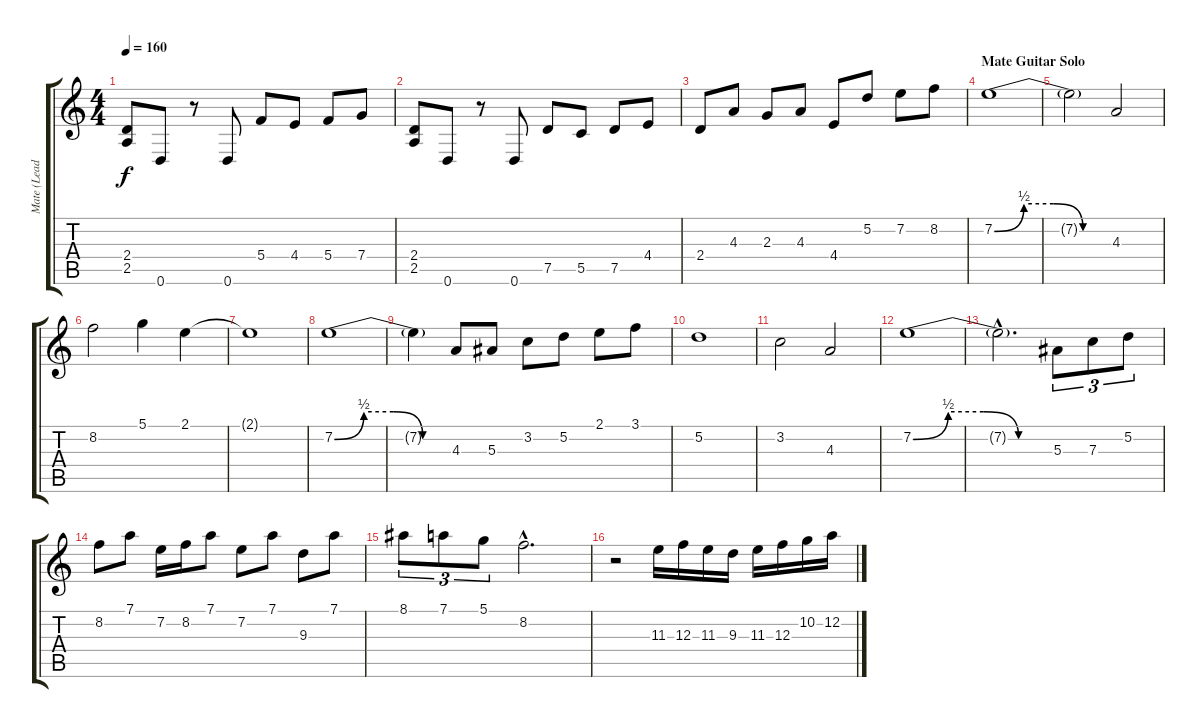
\track ("Mate (Lead)" "Mate (Lead") {instrument distortionguitar}
\staff {score tabs}
\tuning (D4 A3 F3 C3 G2 D2) {hide}
\ts (4 4)
\tempo 160
\clef g2
\ks c
(2.4 2.5).8{dy f} 0.6.8 r.8 0.6.8 5.4.8 4.4.8 5.4.8 7.4.8 |
(2.4 2.5).8 0.6.8 r.8 0.6.8 7.5.8 5.5.8 7.5.8 4.4.8 |
2.4.8 4.3.8 2.3.8 4.3.8 4.4.8 5.2.8 7.2.8 8.2.8 |
\section ("" "Mate Guitar Solo")
7.2{be (custom 0 0 15 2 30 2 45 0 60 0)}.1 |
7.2{t}.2 4.3.2 |
8.2.2 5.1.4 2.1.4 |
2.1{t}.1 |
7.2{be (custom 0 0 15 2 30 2 45 0 60 0)}.1 |
7.2{t}.4 4.3.8 5.3.8 3.2.8 5.2.8 2.1.8 3.1.8 |
5.2.1 |
3.2.2 4.3.2 |
7.2{be (custom 0 0 15 2 30 2 45 0 60 0)}.1 |
7.2{hac t}.2{d} 5.3.8{tu (3 2)} 7.3.8{tu (3 2)} 5.2.8{tu (3 2)} |
8.2.8 7.1.8 7.2.16 8.2.16 7.1.8 7.2.8 7.1.8 9.3.8 7.1.8 |
8.1.8{tu (3 2)} 7.1.8{tu (3 2)} 5.1.8{tu (3 2)} 8.2{hac}.2{d} |
r.2 11.3.16 12.3.16 11.3.16 9.3.16 11.3.16 12.3.16 10.2.16 12.2.16
